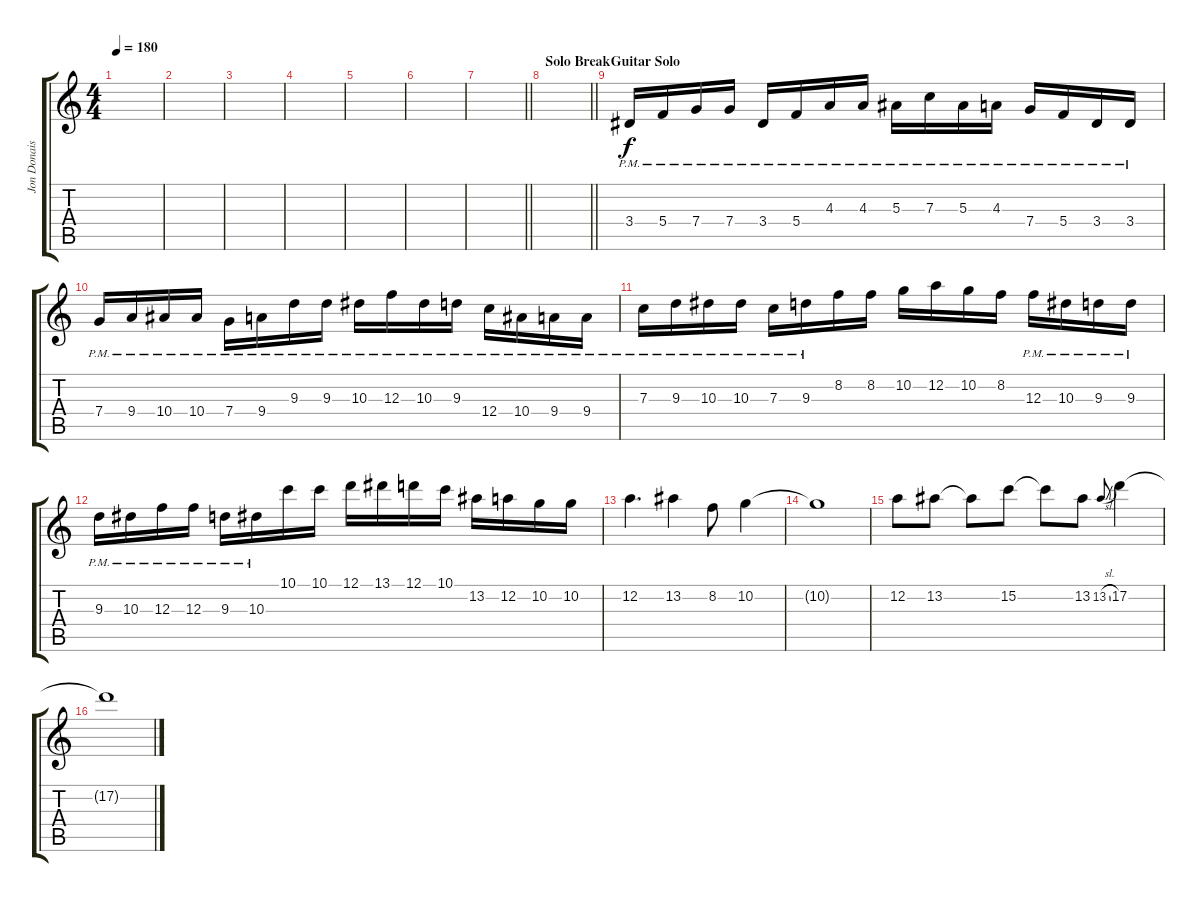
\track ("Jon Donais Lead" "Jon Donais") {instrument distortionguitar}
\staff {score tabs}
\tuning (D4 A3 F3 C3 G2 D2) {hide}
\ts (4 4)
\tempo 180
\clef g2
\ks c
|
|
|
|
|
|
\barLineRight lightlight
|
\section ("" "Solo Break")
\barLineRight lightlight
|
\section ("" "Guitar Solo")
3.4{pm}.16 5.4{pm}.16 7.4{pm}.16 7.4{pm}.16 3.4{pm}.16 5.4{pm}.16 4.3{pm}.16 4.3{pm}.16 5.3{pm}.16 7.3{pm}.16 5.3{pm}.16 4.3{pm}.16 7.4{pm}.16 5.4{pm}.16 3.4{pm}.16 3.4{pm}.16 |
7.4{pm}.16 9.4{pm}.16 10.4{pm}.16 10.4{pm}.16 7.4{pm}.16 9.4{pm}.16 9.3{pm}.16 9.3{pm}.16 10.3{pm}.16 12.3{pm}.16 10.3{pm}.16 9.3{pm}.16 12.4{pm}.16 10.4{pm}.16 9.4{pm}.16 9.4{pm}.16 |
7.3{pm}.16 9.3{pm}.16 10.3{pm}.16 10.3{pm}.16 7.3{pm}.16 9.3{pm}.16 8.2.16 8.2.16 10.2.16 12.2.16 10.2.16 8.2.16 12.3{pm}.16 10.3{pm}.16 9.3{pm}.16 9.3{pm}.16 |
9.3{pm}.16 10.3{pm}.16 12.3{pm}.16 12.3{pm}.16 9.3{pm}.16 10.3{pm}.16 10.1.16 10.1.16 12.1.16 13.1.16 12.1.16 10.1.16 13.2.16 12.2.16 10.2.16 10.2.16 |
12.2.4{d} 13.2.4 8.2.8 10.2.4 |
10.2{t}.1 |
12.2.8 13.2.8 13.2{t}.8 15.2.8 15.2{t}.8 13.2.8 13.2{sl}.8{gr onbeat} 17.2.4 |
17.2{t}.1
